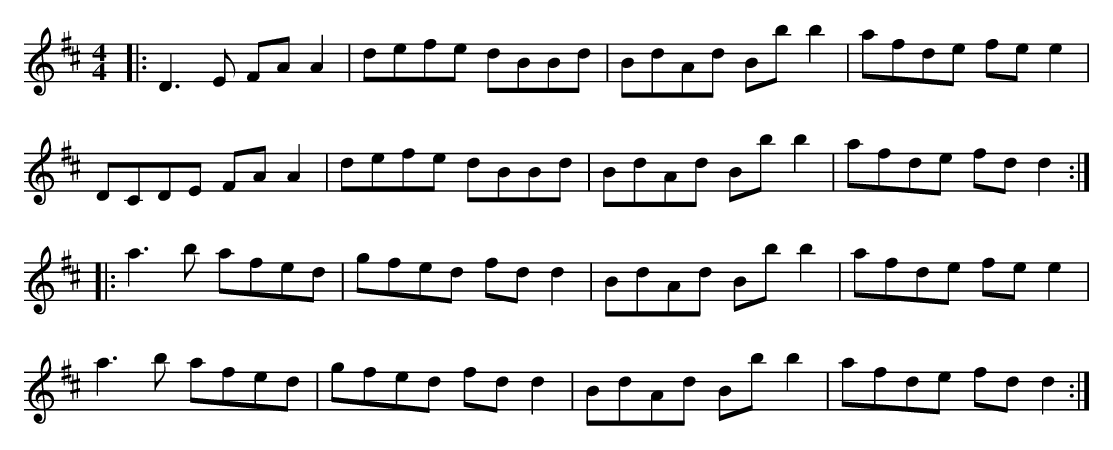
X:1
M:4/4
K:D
|:D3E FA A2|defe dBBd|BdAd Bb b2|afde fe e2|
DCDE FA A2|defe dBBd|BdAd Bb b2|afde fd d2:|
|:a3b afed|gfed fd d2|BdAd Bb b2|afde fe e2|
a3b afed|gfed fd d2|BdAd Bb b2|afde fd d2:|
